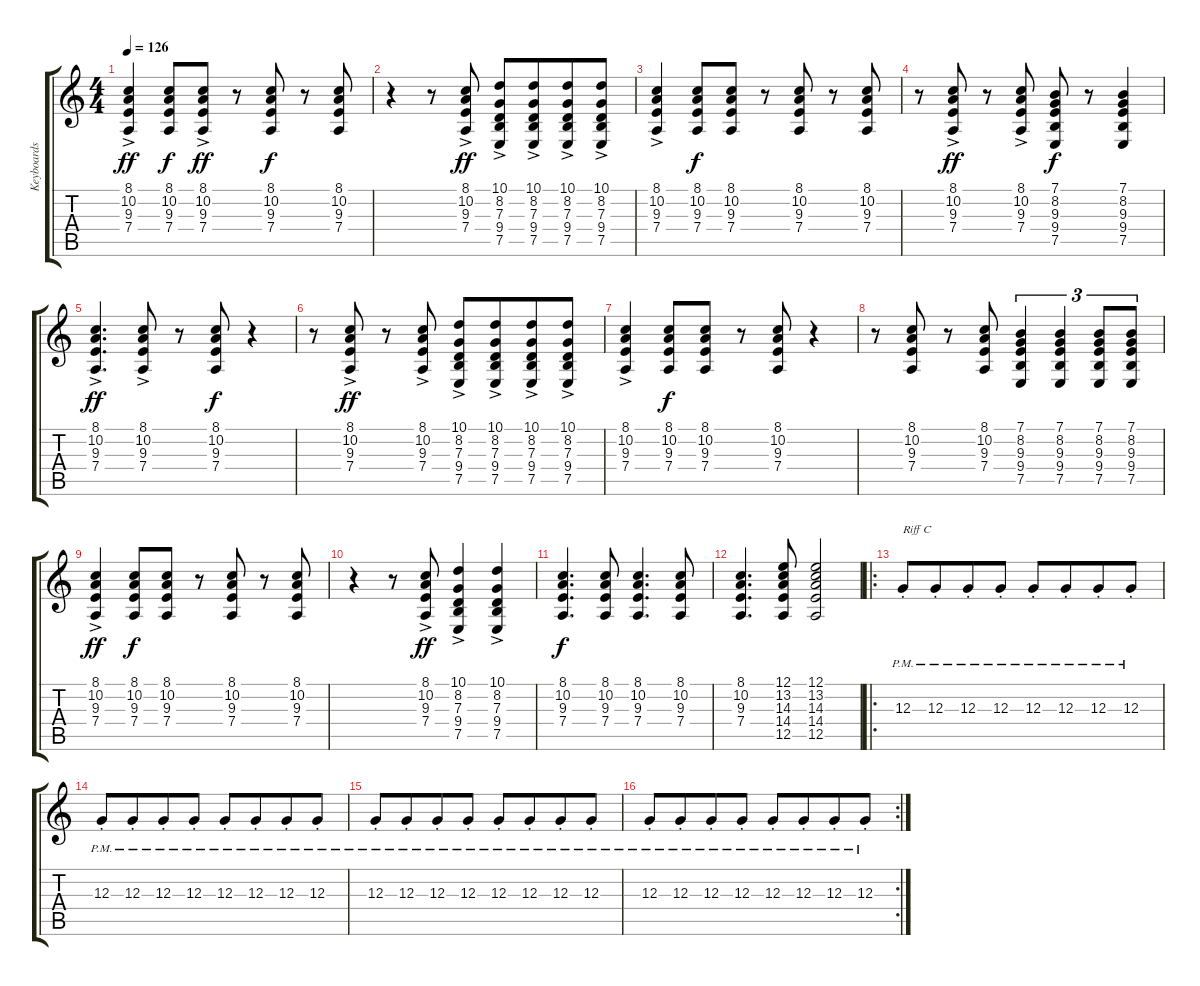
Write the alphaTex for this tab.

\track ("Keyboards " "Keyboards ") {instrument electricpiano2}
\staff {score tabs}
\tuning (E4 B3 G3 D3 A2 E2) {hide}
\ts (4 4)
\tempo 126
\clef g2
\ks c
(8.1 10.2{ac} 9.3 7.4).4{dy ff} (8.1 10.2 9.3 7.4).8{dy f beam merge} (8.1{ac} 10.2{ac} 9.3{ac} 7.4{ac}).8{dy ff} r.8{beam merge} (8.1 10.2 9.3 7.4).8{dy f} r.8{beam merge} (8.1 10.2 9.3 7.4).8 |
r.4 r.8 (8.1{ac} 10.2{ac} 9.3{ac} 7.4{ac}).8{dy ff} (10.1{ac} 8.2{ac} 7.3{ac} 9.4{ac} 7.5{ac}).8 (10.1{ac} 8.2{ac} 7.3{ac} 9.4{ac} 7.5{ac}).8{beam merge} (10.1{ac} 8.2{ac} 7.3{ac} 9.4{ac} 7.5{ac}).8 (10.1{ac} 8.2{ac} 7.3{ac} 9.4{ac} 7.5{ac}).8 |
(8.1 10.2{ac} 9.3 7.4).4 (8.1 10.2 9.3 7.4).8{dy f} (8.1 10.2 9.3 7.4).8 r.8 (8.1 10.2 9.3 7.4).8 r.8 (8.1 10.2 9.3 7.4).8 |
r.8 (8.1{ac} 10.2{ac} 9.3{ac} 7.4{ac}).8{dy ff} r.8 (8.1{ac} 10.2{ac} 9.3{ac} 7.4{ac}).8 (7.1 8.2 9.3 9.4 7.5).8{dy f} r.8 (7.1 8.2 9.3 9.4 7.5).4 |
(8.1 10.2{ac} 9.3 7.4).4{d dy ff} (8.1{ac} 10.2{ac} 9.3{ac} 7.4{ac}).8 r.8{beam split} (8.1 10.2 9.3 7.4).8{dy f} r.4 |
r.8 (8.1{ac} 10.2{ac} 9.3{ac} 7.4{ac}).8{dy ff} r.8 (8.1{ac} 10.2{ac} 9.3{ac} 7.4{ac}).8 (10.1{ac} 8.2{ac} 7.3{ac} 9.4{ac} 7.5{ac}).8 (10.1{ac} 8.2{ac} 7.3{ac} 9.4{ac} 7.5{ac}).8{beam merge} (10.1{ac} 8.2{ac} 7.3{ac} 9.4{ac} 7.5{ac}).8 (10.1{ac} 8.2{ac} 7.3{ac} 9.4{ac} 7.5{ac}).8 |
(8.1 10.2{ac} 9.3 7.4).4 (8.1 10.2 9.3 7.4).8{dy f} (8.1 10.2 9.3 7.4).8 r.8 (8.1 10.2 9.3 7.4).8 r.4 |
r.8 (8.1 10.2 9.3 7.4).8 r.8 (8.1 10.2 9.3 7.4).8 (7.1 8.2 9.3 9.4 7.5).4{tu (3 2)} (7.1 8.2 9.3 9.4 7.5).4{tu (3 2)} (7.1 8.2 9.3 9.4 7.5).8{tu (3 2)} (7.1 8.2 9.3 9.4 7.5).8{tu (3 2)} |
(8.1{ac} 10.2{ac} 9.3{ac} 7.4{ac}).4{dy ff} (8.1 10.2 9.3 7.4).8{dy f} (8.1 10.2 9.3 7.4).8 r.8 (8.1 10.2 9.3 7.4).8 r.8 (8.1 10.2 9.3 7.4).8 |
r.4 r.8 (8.1{ac} 10.2{ac} 9.3{ac} 7.4{ac}).8{dy ff} (10.1{ac} 8.2{ac} 7.3{ac} 9.4{ac} 7.5{ac}).4 (10.1{ac} 8.2{ac} 7.3{ac} 9.4{ac} 7.5{ac}).4 |
(8.1 10.2 9.3 7.4).4{d dy f} (8.1 10.2 9.3 7.4).8 (8.1 10.2 9.3 7.4).4{d} (8.1 10.2 9.3 7.4).8 |
(8.1 10.2 9.3 7.4).4{d} (12.1 13.2 14.3 14.4 12.5).8 (12.1 13.2 14.3 14.4 12.5).2 |
\ro
12.3{pm st}.8{txt "Riff C"} 12.3{pm st}.8{beam merge} 12.3{pm st}.8 12.3{pm st}.8 12.3{pm st}.8 12.3{pm st}.8{beam merge} 12.3{pm st}.8 12.3{pm st}.8 |
12.3{pm st}.8 12.3{pm st}.8{beam merge} 12.3{pm st}.8 12.3{pm st}.8 12.3{pm st}.8 12.3{pm st}.8{beam merge} 12.3{pm st}.8 12.3{pm st}.8 |
12.3{pm st}.8 12.3{pm st}.8{beam merge} 12.3{pm st}.8 12.3{pm st}.8 12.3{pm st}.8 12.3{pm st}.8{beam merge} 12.3{pm st}.8 12.3{pm st}.8 |
\rc 2
12.3{pm st}.8 12.3{pm st}.8{beam merge} 12.3{pm st}.8 12.3{pm st}.8 12.3{pm st}.8 12.3{pm st}.8{beam merge} 12.3{pm st}.8 12.3{pm st}.8
